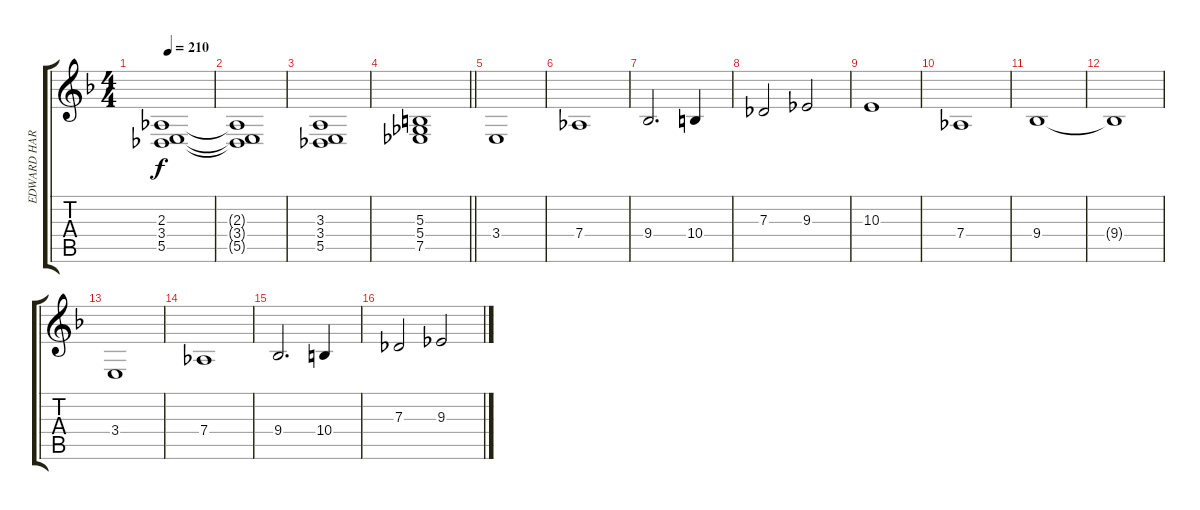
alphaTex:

\track ("EDWARD HARRIS ROTH - KEYBOARDS" "EDWARD HAR") {instrument reedorgan}
\staff {score tabs}
\tuning (Eb4 Bb3 Gb3 Db3 Ab2 Eb2) {hide}
\ts (4 4)
\tempo 210
\clef g2
\ks f
(2.3 3.4 5.5).1{dy f} |
(2.3{t} 3.4{t} 5.5{t}).1 |
(3.3 3.4 5.5).1 |
\barLineRight lightlight
(5.3 5.4 7.5).1 |
3.4.1{instrument cello} |
7.4.1 |
9.4.2{d} 10.4.4 |
7.3.2 9.3.2 |
10.3.1 |
7.4.1 |
9.4.1 |
9.4{t}.1 |
3.4.1 |
7.4.1 |
9.4.2{d} 10.4.4 |
7.3.2 9.3.2
